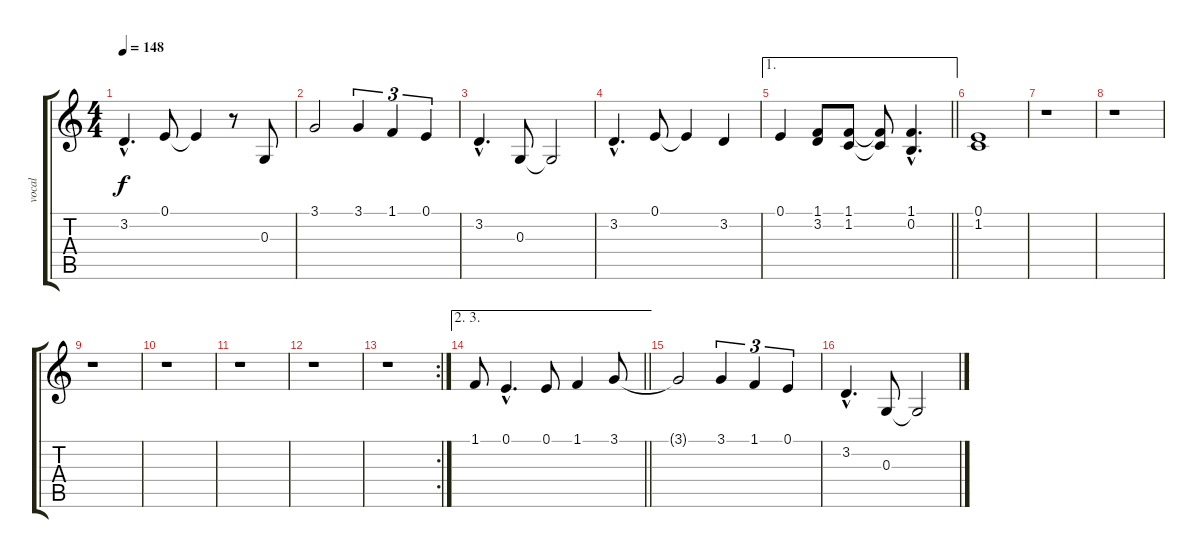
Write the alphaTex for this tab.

\track ("vocal" "vocal") {instrument acousticgrandpiano}
\staff {score tabs}
\tuning (E4 B3 G3 D3 A2 E2) {hide}
\ts (4 4)
\tempo 148
\clef g2
\ks c
3.2{hac}.4{d dy f} 0.1.8 0.1{t}.4 r.8 0.3.8 |
3.1.2 3.1.4{tu (3 2)} 1.1.4{tu (3 2)} 0.1.4{tu (3 2)} |
3.2{hac}.4{d} 0.3.8 0.3{t}.2 |
3.2{hac}.4{d} 0.1.8 0.1{t}.4 3.2.4 |
\ae 1
\barLineRight lightlight
0.1.4 (1.1 3.2).8 (1.1 1.2).8 (1.1{t} 1.2{t}).8 (1.1{hac} 0.2{hac}).4{d} |
(0.1 1.2).1 |
r.1 |
r.1 |
r.1 |
r.1 |
r.1 |
r.1 |
\rc 2
r.1 |
\ae (2 3)
\barLineRight lightlight
1.1.8 0.1{hac}.4{d} 0.1.8 1.1.4 3.1.8 |
3.1{t}.2 3.1.4{tu (3 2)} 1.1.4{tu (3 2)} 0.1.4{tu (3 2)} |
3.2{hac}.4{d} 0.3.8 0.3{t}.2
